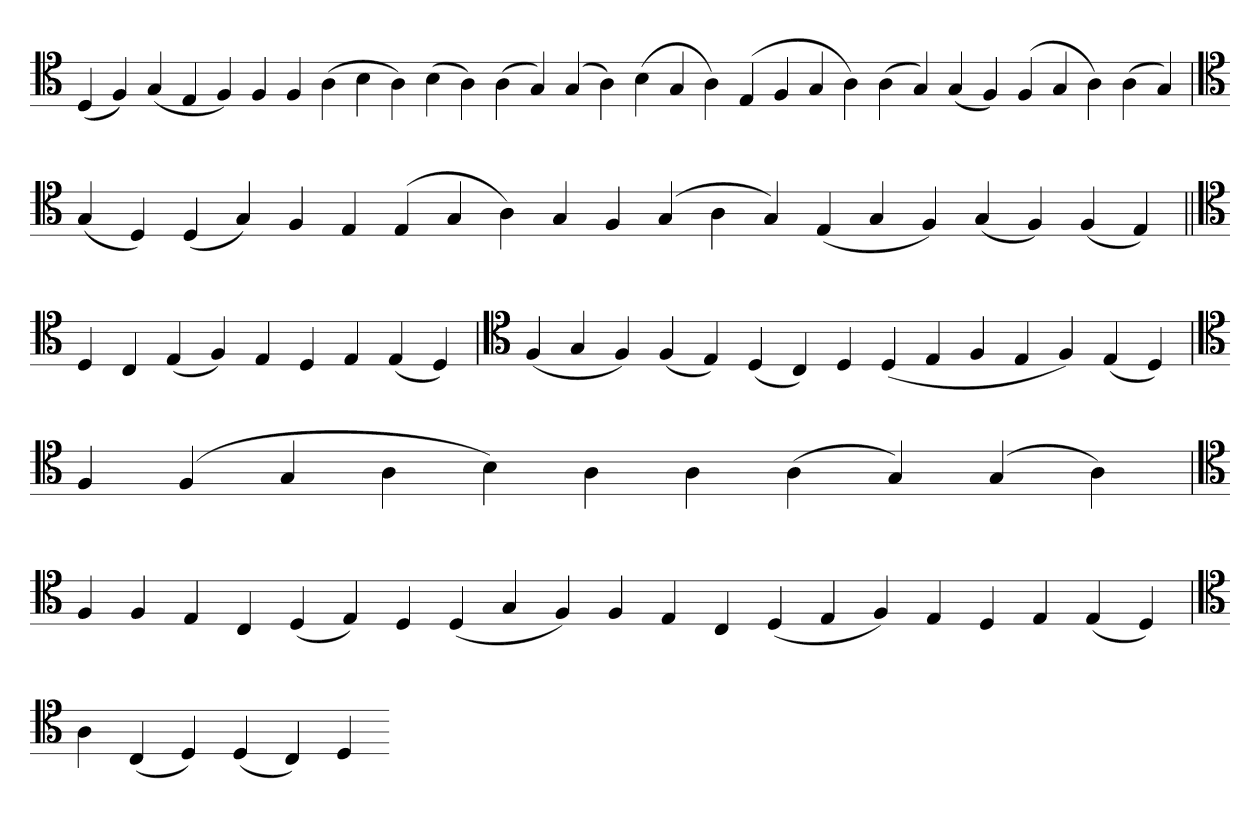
**kern
*part1
*staff1
*clefC4
=
(4D
4F)
(4G
4E
4F)
4F
4F
(4A
4B
4A)
(4B
4A)
(4A
4G)
(4G
4A)
(4B
4G
4A)
(4E
4F
4G
4A)
(4A
4G)
(4G
4F)
(4F
4G
4A)
(4A
4G)
='
*clefC4
(4G
4D)
(4D
4G)
4F
4E
(4E
4G
4A)
4G
4F
(4G
4A
4G)
(4E
4G
4F)
(4G
4F)
(4F
4E)
=||
*clefC4
4D
4C
(4E
4F)
4E
4D
4E
(4E
4D)
=`
*clefC4
(4F
4G
4F)
(4F
4E)
(4D
4C)
4D
(4D
4E
4F
4E
4F)
(4E
4D)
=
*clefC4
4F
(4F
4G
4A
4B)
4A
4A
(4A
4G)
(4G
4A)
=`
*clefC4
4F
4F
4E
4C
(4D
4E)
4D
(4D
4G
4F)
4F
4E
4C
(4D
4E
4F)
4E
4D
4E
(4E
4D)
=
*clefC4
4A
(4C
4D)
(4D
4C)
4D
=-
*-
